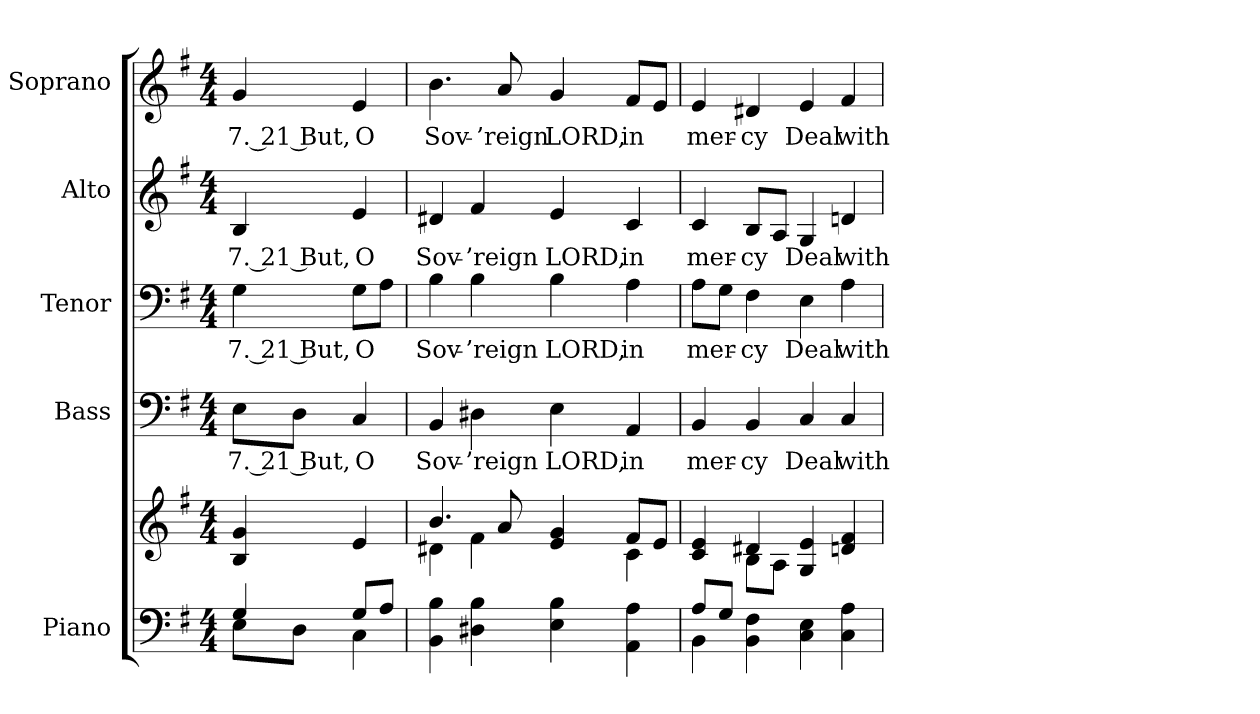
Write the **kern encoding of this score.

**kern	**kern	**kern	**text	**kern	**text	**kern	**text	**kern	**text
*part5	*part5	*part4	*part4	*part3	*part3	*part2	*part2	*part1	*part1
*staff6	*staff5	*staff4	*staff4	*staff3	*staff3	*staff2	*staff2	*staff1	*staff1
*I"Piano	*	*I"Bass	*	*I"Tenor	*	*I"Alto	*	*I"Soprano	*
*I'Pno.	*	*I'B.	*	*I'T.	*	*I'A.	*	*I'S.	*
!!LO:PB:g=z
*clefF4	*clefG2	*clefF4	*	*clefF4	*	*clefG2	*	*clefG2	*
*k[f#]	*k[f#]	*k[f#]	*	*k[f#]	*	*k[f#]	*	*k[f#]	*
*G:	*G:	*G:	*	*G:	*	*G:	*	*G:	*
*M4/4	*M4/4	*M4/4	*	*M4/4	*	*M4/4	*	*M4/4	*
*MM120	*MM120	*MM120	*	*MM120	*	*MM120	*	*MM120	*
=1	=1	=1	=1	=1	=1	=1	=1	=1	=1
*^	*	*	*	*	*	*	*	*	*
!	!	!	!	!LO:LY:b:color=#000000	!	!	!	!	!	!
!	!	!	!	!	!	!LO:LY:b:color=#000000	!	!	!	!
!	!	!	!	!	!	!	!	!LO:LY:b:color=#000000	!	!
!	!	!	!	!	!	!	!	!	!	!LO:LY:b:color=#000000
4Gi/	8Ei\L	4Bi/ 4gi	8Ei\L	7. 21 But,	4Gi\	7. 21 But,	4Bi/	7. 21 But,	4gi/	7. 21 But,
.	8Di\J	.	8Di\J	.	.	.	.	.	.	.
!	!	!	!	!LO:LY:b:color=#000000	!	!	!	!	!	!
!	!	!	!	!	!	!LO:LY:b:color=#000000	!	!	!	!
!	!	!	!	!	!	!	!	!LO:LY:b:color=#000000	!	!
!	!	!	!	!	!	!	!	!	!	!LO:LY:b:color=#000000
8Gi/L	4Ci\	4ei/	4Ci/	O	8Gi\L	O	4ei/	O	4ei/	O
8Ai/J	.	.	.	.	8Ai\J	.	.	.	.	.
*v	*v	*	*	*	*	*	*	*	*	*
=2	=2	=2	=2	=2	=2	=2	=2	=2	=2
*	*^	*	*	*	*	*	*	*	*
!	!	!	!	!LO:LY:b:color=#000000	!	!	!	!	!	!
!	!	!	!	!	!	!LO:LY:b:color=#000000	!	!	!	!
!	!	!	!	!	!	!	!	!LO:LY:b:color=#000000	!	!
!	!	!	!	!	!	!	!	!	!	!LO:LY:b:color=#000000
4BBi\ 4Bi	4.bi/	4d#Xi\	4BBi/	Sov-	4Bi\	Sov-	4d#Xi/	Sov-	4.bi\	Sov-
!	!	!	!	!LO:LY:b:color=#000000	!	!	!	!	!	!
!	!	!	!	!	!	!LO:LY:b:color=#000000	!	!	!	!
!	!	!	!	!	!	!	!	!LO:LY:b:color=#000000	!	!
4D#Xi\ 4Bi	.	4f#i\	4D#Xi\	-’reign	4Bi\	-’reign	4f#i/	-’reign	.	.
!	!	!	!	!	!	!	!	!	!	!LO:LY:b:color=#000000
.	8ai/	.	.	.	.	.	.	.	8ai/	-’reign
!	!	!	!	!LO:LY:b:color=#000000	!	!	!	!	!	!
!	!	!	!	!	!	!LO:LY:b:color=#000000	!	!	!	!
!	!	!	!	!	!	!	!	!LO:LY:b:color=#000000	!	!
!	!	!	!	!	!	!	!	!	!	!LO:LY:b:color=#000000
4Ei\ 4Bi	4ei/ 4gi	4ryy	4Ei\	LORD,	4Bi\	LORD,	4ei/	LORD,	4gi/	LORD,
!	!	!	!	!LO:LY:b:color=#000000	!	!	!	!	!	!
!	!	!	!	!	!	!LO:LY:b:color=#000000	!	!	!	!
!	!	!	!	!	!	!	!	!LO:LY:b:color=#000000	!	!
!	!	!	!	!	!	!	!	!	!	!LO:LY:b:color=#000000
4AAi\ 4Ai	8f#i/L	4ci\	4AAi/	in	4Ai\	in	4ci/	in	8f#i/L	in
.	8ei/J	.	.	.	.	.	.	.	8ei/J	.
=3	=3	=3	=3	=3	=3	=3	=3	=3	=3	=3
*^	*	*	*	*	*	*	*	*	*	*
!	!	!	!	!	!LO:LY:b:color=#000000	!	!	!	!	!	!
!	!	!	!	!	!	!	!LO:LY:b:color=#000000	!	!	!	!
!	!	!	!	!	!	!	!	!	!LO:LY:b:color=#000000	!	!
!	!	!	!	!	!	!	!	!	!	!	!LO:LY:b:color=#000000
8Ai/L	4BBi\	4ci/ 4ei	4ryy	4BBi/	mer-	8Ai\L	mer-	4ci/	mer-	4ei/	mer-
8Gi/J	.	.	.	.	.	8Gi\J	.	.	.	.	.
!	!	!	!	!	!LO:LY:b:color=#000000	!	!	!	!	!	!
!	!	!	!	!	!	!	!LO:LY:b:color=#000000	!	!	!	!
!	!	!	!	!	!	!	!	!	!LO:LY:b:color=#000000	!	!
!	!	!	!	!	!	!	!	!	!	!	!LO:LY:b:color=#000000
4BBi\ 4F#i	2.ryy	4d#Xi/	8Bi\L	4BBi/	-cy	4F#i\	-cy	8Bi/L	-cy	4d#Xi/	-cy
.	.	.	8Ai\J	.	.	.	.	8Ai/J	.	.	.
!	!	!	!	!	!LO:LY:b:color=#000000	!	!	!	!	!	!
!	!	!	!	!	!	!	!LO:LY:b:color=#000000	!	!	!	!
!	!	!	!	!	!	!	!	!	!LO:LY:b:color=#000000	!	!
!	!	!	!	!	!	!	!	!	!	!	!LO:LY:b:color=#000000
4Ci\ 4Ei	.	4Gi/ 4ei	2ryy	4Ci/	Deal	4Ei\	Deal	4Gi/	Deal	4ei/	Deal
!	!	!	!	!	!LO:LY:b:color=#000000	!	!	!	!	!	!
!	!	!	!	!	!	!	!LO:LY:b:color=#000000	!	!	!	!
!	!	!	!	!	!	!	!	!	!LO:LY:b:color=#000000	!	!
!	!	!	!	!	!	!	!	!	!	!	!LO:LY:b:color=#000000
4Ci\ 4Ai	.	4dni/ 4f#i	.	4Ci/	with	4Ai\	with	4dni/	with	4f#i/	with
*v	*v	*	*	*	*	*	*	*	*	*	*
*	*v	*v	*	*	*	*	*	*	*	*
=	=	=	=	=	=	=	=	=	=
*-	*-	*-	*-	*-	*-	*-	*-	*-	*-
